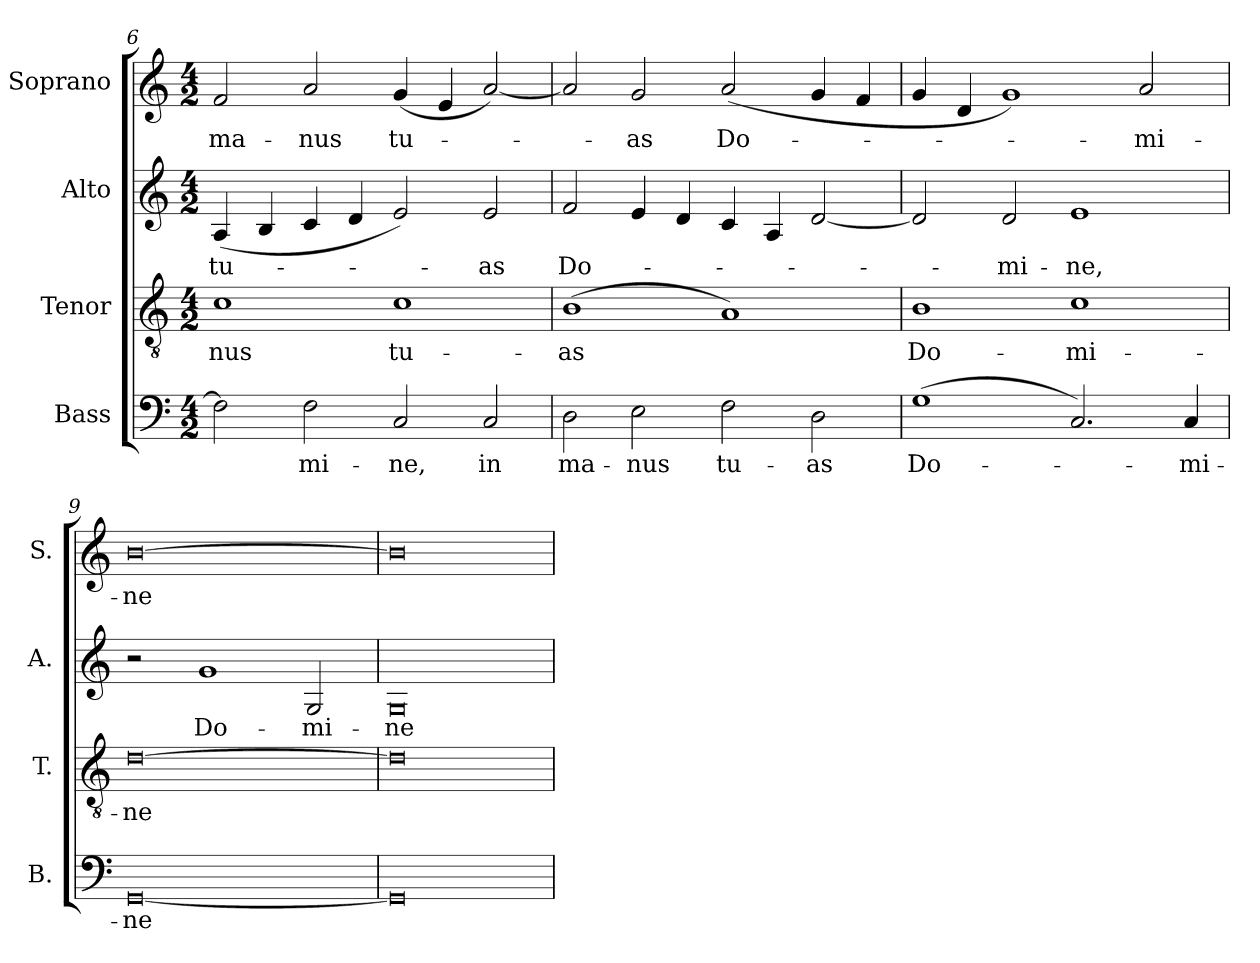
**kern	**text	**kern	**text	**kern	**text	**kern	**text
*part4	*part4	*part3	*part3	*part2	*part2	*part1	*part1
*staff4	*staff4	*staff3	*staff3	*staff2	*staff2	*staff1	*staff1
*I"Bass	*	*I"Tenor	*	*I"Alto	*	*I"Soprano	*
*I'B.	*	*I'T.	*	*I'A.	*	*I'S.	*
*clefF4	*	*clefGv2	*	*clefG2	*	*clefG2	*
*	*	*ITrd7c12	*	*	*	*	*
*k[]	*	*k[]	*	*k[]	*	*k[]	*
*C:	*	*C:	*	*C:	*	*C:	*
*M4/2	*	*M4/2	*	*M4/2	*	*M4/2	*
=6	=6	=6	=6	=6	=6	=6	=6
!	!	!	!LO:LY:b:color=#000000	!	!	!	!
!	!	!	!	!	!LO:LY:b:color=#000000	!	!
!	!	!	!	!	!	!	!LO:LY:b:color=#000000
2Fi\]	.	1Ci	-nus	(4Ai/	tu-	2fi/	ma-
.	.	.	.	4Bi/	.	.	.
!	!LO:LY:b:color=#000000	!	!	!	!	!	!
!	!	!	!	!	!	!	!LO:LY:b:color=#000000
2Fi\	-mi-	.	.	4ci/	.	2ai/	-nus
.	.	.	.	4di/	.	.	.
!	!LO:LY:b:color=#000000	!	!	!	!	!	!
!	!	!	!LO:LY:b:color=#000000	!	!	!	!
!	!	!	!	!	!	!	!LO:LY:b:color=#000000
2Ci/	-ne,	1Ci	tu-	2ei/)	.	(4gi/	tu-
.	.	.	.	.	.	4ei/	.
!	!LO:LY:b:color=#000000	!	!	!	!	!	!
!	!	!	!	!	!LO:LY:b:color=#000000	!	!
2Ci/	in	.	.	2ei/	-as	[2ai/)	.
!!LO:LB:g=z
=7	=7	=7	=7	=7	=7	=7	=7
!	!LO:LY:b:color=#000000	!	!	!	!	!	!
!	!	!	!LO:LY:b:color=#000000	!	!	!	!
!	!	!	!	!	!LO:LY:b:color=#000000	!	!
2Di\	ma-	(1BBi	-as	2fi/	Do-	2ai/]	.
!	!LO:LY:b:color=#000000	!	!	!	!	!	!
!	!	!	!	!	!	!	!LO:LY:b:color=#000000
2Ei\	-nus	.	.	4ei/	.	2gi/	-as
.	.	.	.	4di/	.	.	.
!	!LO:LY:b:color=#000000	!	!	!	!	!	!
!	!	!	!	!	!	!	!LO:LY:b:color=#000000
2Fi\	tu-	1AAi)	.	4ci/	.	(2ai/	Do-
.	.	.	.	4Ai/	.	.	.
!	!LO:LY:b:color=#000000	!	!	!	!	!	!
2Di\	-as	.	.	[2di/	.	4gi/	.
.	.	.	.	.	.	4fi/	.
=8	=8	=8	=8	=8	=8	=8	=8
!	!LO:LY:b:color=#000000	!	!	!	!	!	!
!	!	!	!LO:LY:b:color=#000000	!	!	!	!
(1Gi	Do-	1BBi	Do-	2di/]	.	4gi/	.
.	.	.	.	.	.	4di/	.
!	!	!	!	!	!LO:LY:b:color=#000000	!	!
.	.	.	.	2di/	-mi-	1gi)	.
!	!	!	!LO:LY:b:color=#000000	!	!	!	!
!	!	!	!	!	!LO:LY:b:color=#000000	!	!
2.Ci/)	.	1Ci	-mi-	1ei	-ne,	.	.
!	!	!	!	!	!	!	!LO:LY:b:color=#000000
.	.	.	.	.	.	2ai/	-mi-
!	!LO:LY:b:color=#000000	!	!	!	!	!	!
4Ci/	-mi-	.	.	.	.	.	.
=9	=9	=9	=9	=9	=9	=9	=9
!	!LO:LY:b:color=#000000	!	!	!	!	!	!
!	!	!	!LO:LY:b:color=#000000	!	!	!	!
!	!	!	!	!	!	!	!LO:LY:b:color=#000000
[0GGi	-ne	[0Di	-ne	2r	.	[0bi	-ne
!	!	!	!	!	!LO:LY:b:color=#000000	!	!
.	.	.	.	1gi	Do-	.	.
!	!	!	!	!	!LO:LY:b:color=#000000	!	!
.	.	.	.	2Gi/	-mi-	.	.
=10	=10	=10	=10	=10	=10	=10	=10
!	!	!	!	!	!LO:LY:b:color=#000000	!	!
0GGi]	.	0Di]	.	0Gi	-ne	0bi]	.
=	=	=	=	=	=	=	=
*-	*-	*-	*-	*-	*-	*-	*-
